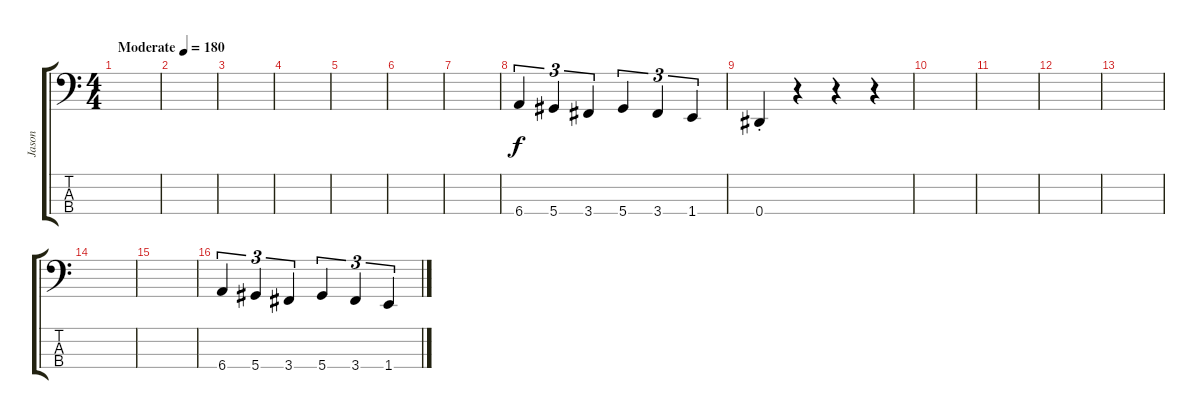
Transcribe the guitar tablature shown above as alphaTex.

\track ("Jason" "Jason") {instrument electricbasspick}
\staff {score tabs}
\tuning (Gb2 Db2 Ab1 Eb1) {hide}
\ts (4 4)
\tempo (180 "Moderate")
\clef f4
\ks c
|
|
|
|
|
|
|
6.4.4{tu (3 2)} 5.4.4{tu (3 2)} 3.4.4{tu (3 2)} 5.4.4{tu (3 2)} 3.4.4{tu (3 2)} 1.4.4{tu (3 2)} |
0.4{st}.4 r.4 r.4 r.4 |
|
|
|
|
|
|
6.4.4{tu (3 2)} 5.4.4{tu (3 2)} 3.4.4{tu (3 2)} 5.4.4{tu (3 2)} 3.4.4{tu (3 2)} 1.4.4{tu (3 2)}
